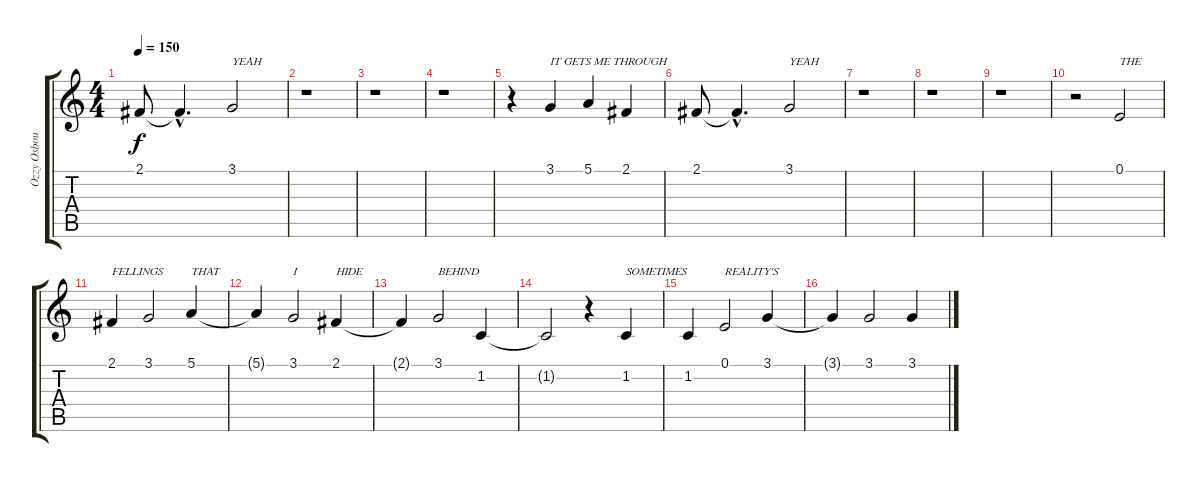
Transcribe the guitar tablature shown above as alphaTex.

\track ("Ozzy Osbourne " "Ozzy Osbou") {instrument tenorsax}
\staff {score tabs}
\tuning (E4 B3 G3 D3 A2 E2) {hide}
\ts (4 4)
\tempo 150
\clef g2
\ks c
2.1.8{dy f} 2.1{hac t}.4{d} 3.1.2{txt "YEAH"} |
r.1 |
r.1 |
r.1 |
r.4 3.1.4{txt "IT GETS ME THROUGH"} 5.1.4 2.1.4 |
2.1.8 2.1{hac t}.4{d} 3.1.2{txt "YEAH"} |
r.1 |
r.1 |
r.1 |
r.2 0.1.2{txt "THE"} |
2.1.4{txt "FELLINGS"} 3.1.2 5.1.4{txt "THAT"} |
5.1{t}.4 3.1.2{txt "I"} 2.1.4{txt "HIDE"} |
2.1{t}.4 3.1.2{txt "BEHIND"} 1.2.4 |
1.2{t}.2 r.4 1.2.4{txt "SOMETIMES"} |
1.2.4 0.1.2{txt "REALITY'S"} 3.1.4 |
3.1{t}.4 3.1.2 3.1.4
